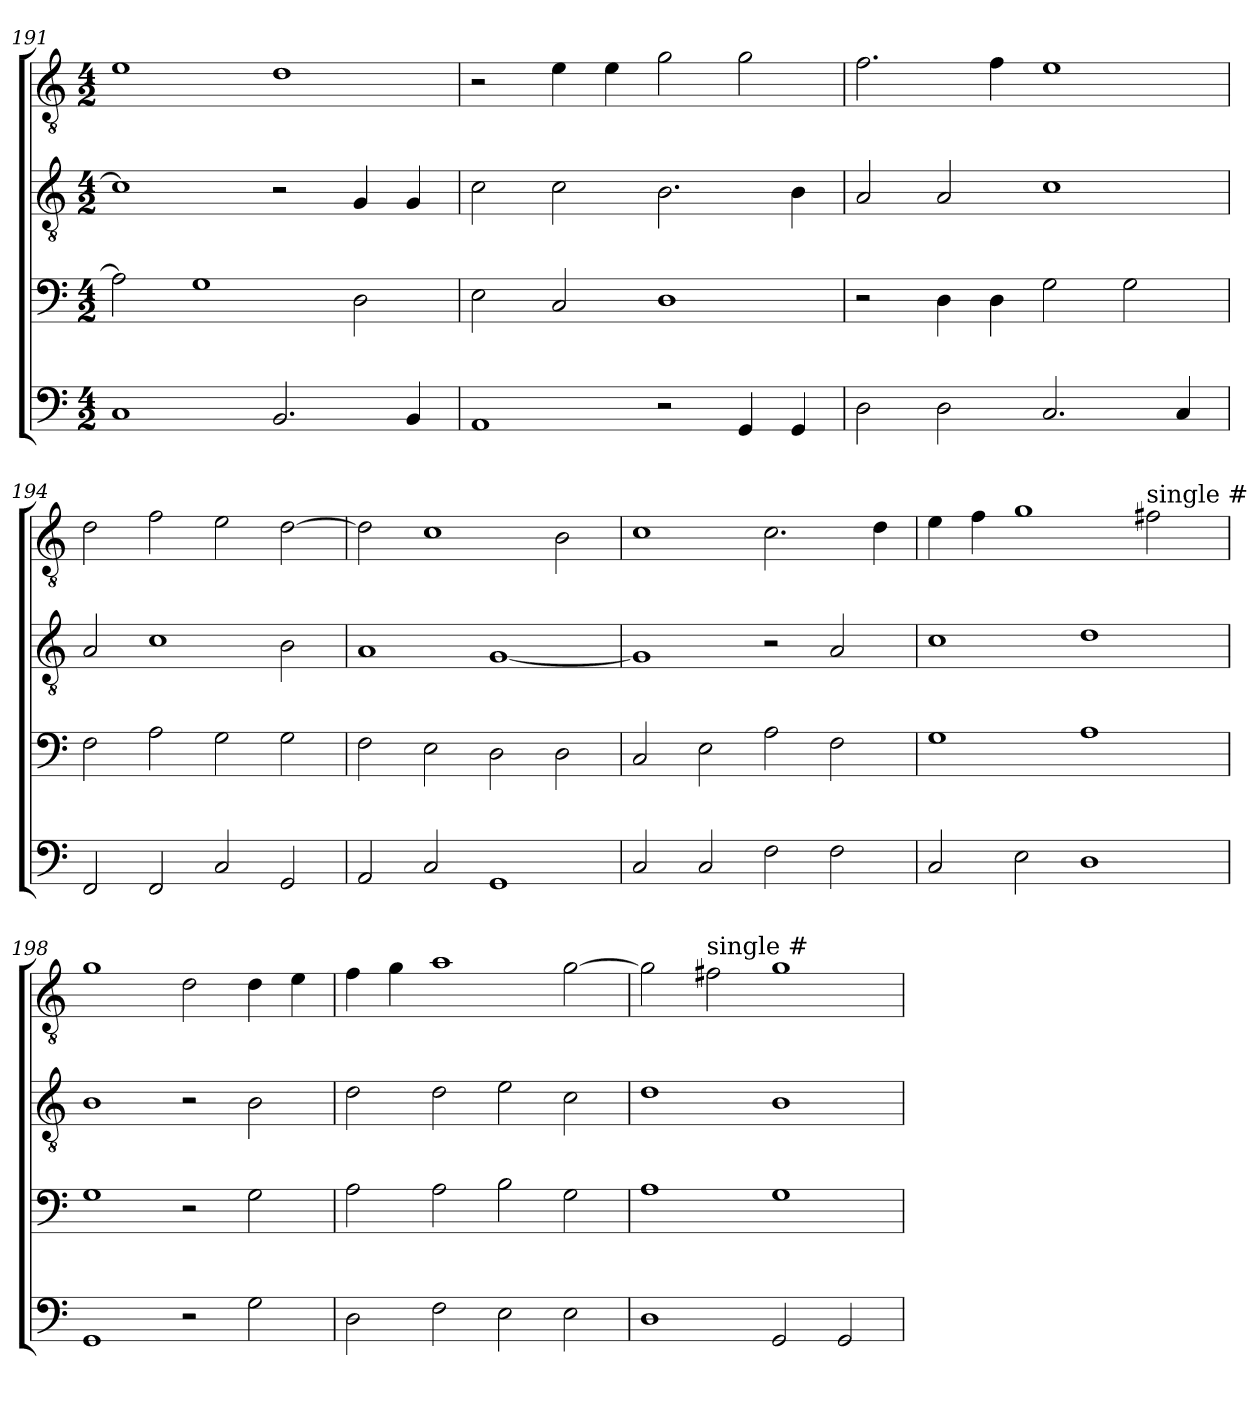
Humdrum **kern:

**kern	**kern	**kern	**kern
*part4	*part3	*part2	*part1
*staff4	*staff3	*staff2	*staff1
*clefF4	*clefF4	*clefGv2	*clefGv2
*k[]	*k[]	*k[]	*k[]
*C:	*C:	*C:	*C:
*M4/2	*M4/2	*M4/2	*M4/2
=191	=191	=191	=191
1C	2A\]	1c]	1e
.	1G	.	.
2.BB/	.	2r	1d
.	2D\	4G/	.
4BB/	.	4G/	.
=192	=192	=192	=192
1AA	2E\	2c\	2r
.	2C/	2c\	4e\
.	.	.	4e\
2r	1D	2.B\	2g\
4GG/	.	.	2g\
4GG/	.	4B\	.
=193	=193	=193	=193
2D\	2r	2A/	2.f\
2D\	4D\	2A/	.
.	4D\	.	4f\
2.C/	2G\	1c	1e
.	2G\	.	.
4C/	.	.	.
=194	=194	=194	=194
2FF/	2F\	2A/	2d\
2FF/	2A\	1c	2f\
2C/	2G\	.	2e\
2GG/	2G\	2B\	[>2d\
=195	=195	=195	=195
2AA/	2F\	1A	2d\]
2C/	2E\	.	1c
1GG	2D\	[>1G	.
.	2D\	.	2B\
!!LO:PB:g=z
=196	=196	=196	=196
2C/	2C/	1G]	1c
2C/	2E\	.	.
2F\	2A\	2r	2.c\
2F\	2F\	2A/	.
.	.	.	4d\
=197	=197	=197	=197
2C/	1G	1c	4e\
.	.	.	4f\
2E\	.	.	1g
1D	1A	1d	.
!	!	!	!LO:TX:a:t=single #
.	.	.	2f#\
=198	=198	=198	=198
1GG	1G	1B	1g
2r	2r	2r	2d\
2G\	2G\	2B\	4d\
.	.	.	4e\
=199	=199	=199	=199
2D\	2A\	2d\	4f\
.	.	.	4g\
2F\	2A\	2d\	1a
2E\	2B\	2e\	.
2E\	2G\	2c\	[>2g\
=200	=200	=200	=200
1D	1A	1d	2g\]
!	!	!	!LO:TX:a:t=single #
.	.	.	2f#\
2GG/	1G	1B	1g
2GG/	.	.	.
=	=	=	=
*-	*-	*-	*-
